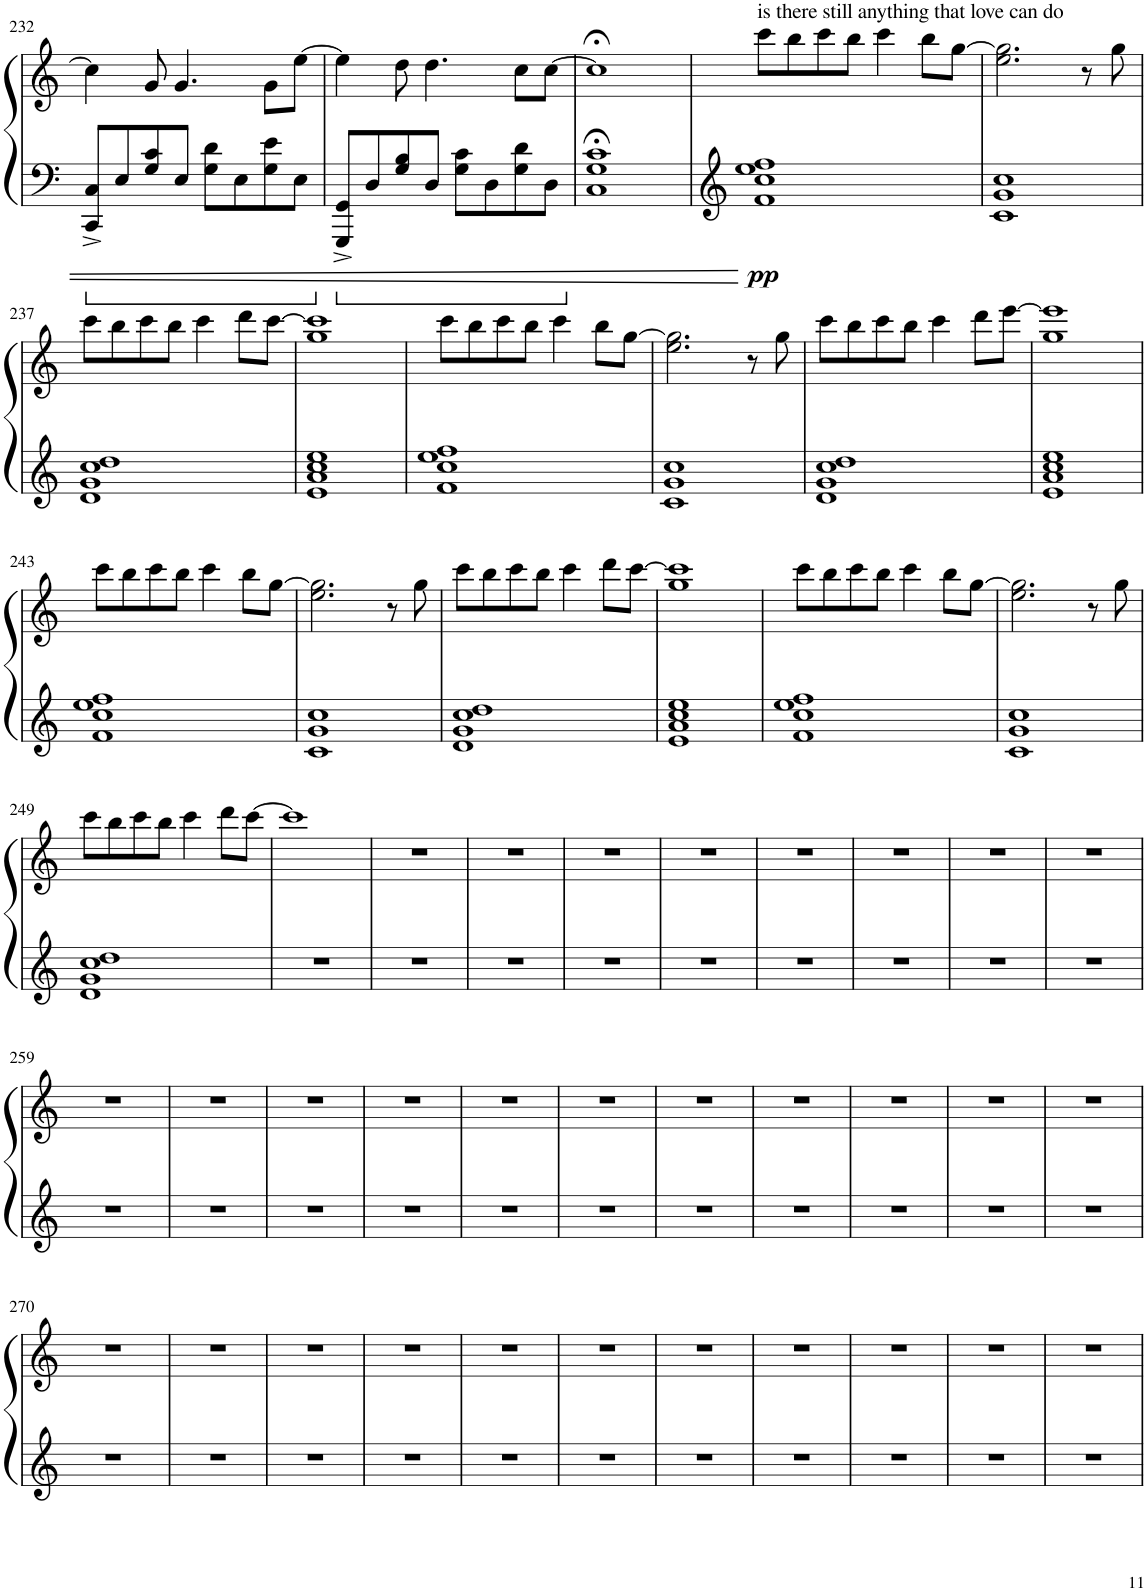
**kern	**kern	**dynam
*part1	*part1	*part1
*staff2	*staff1	*staff1/2
*I"Piano	*	*
*I'Pno.	*	*
!!LO:PB:g=z
*clefF4	*clefG2	*
*k[]	*k[]	*
*M4/4	*M4/4	*
=232	=232	=232
8CC/^ 8C/^L	4cc\]	.
8E/	.	.
8G/ 8c/	8g/	.
8E/J	4.g/	.
8G\ 8d\L	.	.
8E\	.	.
8G\ 8e\	8g\L	.
8E\J	[8ee\J	.
=233	=233	=233
8GGG/^ 8GG/^L	4ee\]	.
8D/	.	.
8G/ 8B/	8dd\	.
8D/J	4.dd\	.
8G\ 8c\L	.	.
8D\	.	.
8G\ 8d\	8cc\L	.
8D\J	[8cc\J	.
=234	=234	=234
1C;< 1G;< 1c;<	1cc;<]	.
=235	=235	=235
!	!LO:TX:a:t=is there still anything that love can do	!
!	!	!LO:DY:b=2
1f 1cc 1ee 1ff	8ccc\L	pp
.	8bb\	.
.	8ccc\	.
.	8bb\J	.
.	4ccc\	.
.	8bb\L	.
.	[8gg\J	.
=236	=236	=236
1c 1g 1cc	2.ee\ 2.gg\]	.
.	8r	.
.	8gg\	.
!!LO:LB:g=z
=237	=237	=237
1d 1g 1cc 1dd	8ccc\L	.
.	8bb\	.
.	8ccc\	.
.	8bb\J	.
.	4ccc\	.
.	8ddd\L	.
.	[8ccc\J	.
=238	=238	=238
1e 1a 1cc 1ee	1gg 1ccc]	.
=239	=239	=239
1f 1cc 1ee 1ff	8ccc\L	.
.	8bb\	.
.	8ccc\	.
.	8bb\J	.
.	4ccc\	.
.	8bb\L	.
.	[8gg\J	.
=240	=240	=240
1c 1g 1cc	2.ee\ 2.gg\]	.
.	8r	.
.	8gg\	.
=241	=241	=241
1d 1g 1cc 1dd	8ccc\L	.
.	8bb\	.
.	8ccc\	.
.	8bb\J	.
.	4ccc\	.
.	8ddd\L	.
.	[8eee\J	.
=242	=242	=242
1e 1a 1cc 1ee	1gg 1eee]	.
!!LO:LB:g=z
=243	=243	=243
1f 1cc 1ee 1ff	8ccc\L	.
.	8bb\	.
.	8ccc\	.
.	8bb\J	.
.	4ccc\	.
.	8bb\L	.
.	[8gg\J	.
=244	=244	=244
1c 1g 1cc	2.ee\ 2.gg\]	.
.	8r	.
.	8gg\	.
=245	=245	=245
1d 1g 1cc 1dd	8ccc\L	.
.	8bb\	.
.	8ccc\	.
.	8bb\J	.
.	4ccc\	.
.	8ddd\L	.
.	[8ccc\J	.
=246	=246	=246
1e 1a 1cc 1ee	1gg 1ccc]	.
=247	=247	=247
1f 1cc 1ee 1ff	8ccc\L	.
.	8bb\	.
.	8ccc\	.
.	8bb\J	.
.	4ccc\	.
.	8bb\L	.
.	[8gg\J	.
=248	=248	=248
1c 1g 1cc	2.ee\ 2.gg\]	.
.	8r	.
.	8gg\	.
!!LO:LB:g=z
=249	=249	=249
1d 1g 1cc 1dd	8ccc\L	.
.	8bb\	.
.	8ccc\	.
.	8bb\J	.
.	4ccc\	.
.	8ddd\L	.
.	[8ccc\J	.
=250	=250	=250
1r	1ccc]	.
=251	=251	=251
1r	1r	.
=252	=252	=252
1r	1r	.
=253	=253	=253
1r	1r	.
=254	=254	=254
1r	1r	.
=255	=255	=255
1r	1r	.
=256	=256	=256
1r	1r	.
=257	=257	=257
1r	1r	.
=258	=258	=258
1r	1r	.
!!LO:LB:g=z
=259	=259	=259
1r	1r	.
=260	=260	=260
1r	1r	.
=261	=261	=261
1r	1r	.
=262	=262	=262
1r	1r	.
=263	=263	=263
1r	1r	.
=264	=264	=264
1r	1r	.
=265	=265	=265
1r	1r	.
=266	=266	=266
1r	1r	.
=267	=267	=267
1r	1r	.
=268	=268	=268
1r	1r	.
=269	=269	=269
1r	1r	.
!!LO:LB:g=z
=270	=270	=270
1r	1r	.
=271	=271	=271
1r	1r	.
=272	=272	=272
1r	1r	.
=273	=273	=273
1r	1r	.
=274	=274	=274
1r	1r	.
=275	=275	=275
1r	1r	.
=276	=276	=276
1r	1r	.
=277	=277	=277
1r	1r	.
=278	=278	=278
1r	1r	.
=279	=279	=279
1r	1r	.
=280	=280	=280
1r	1r	.
=	=	=
*-	*-	*-
